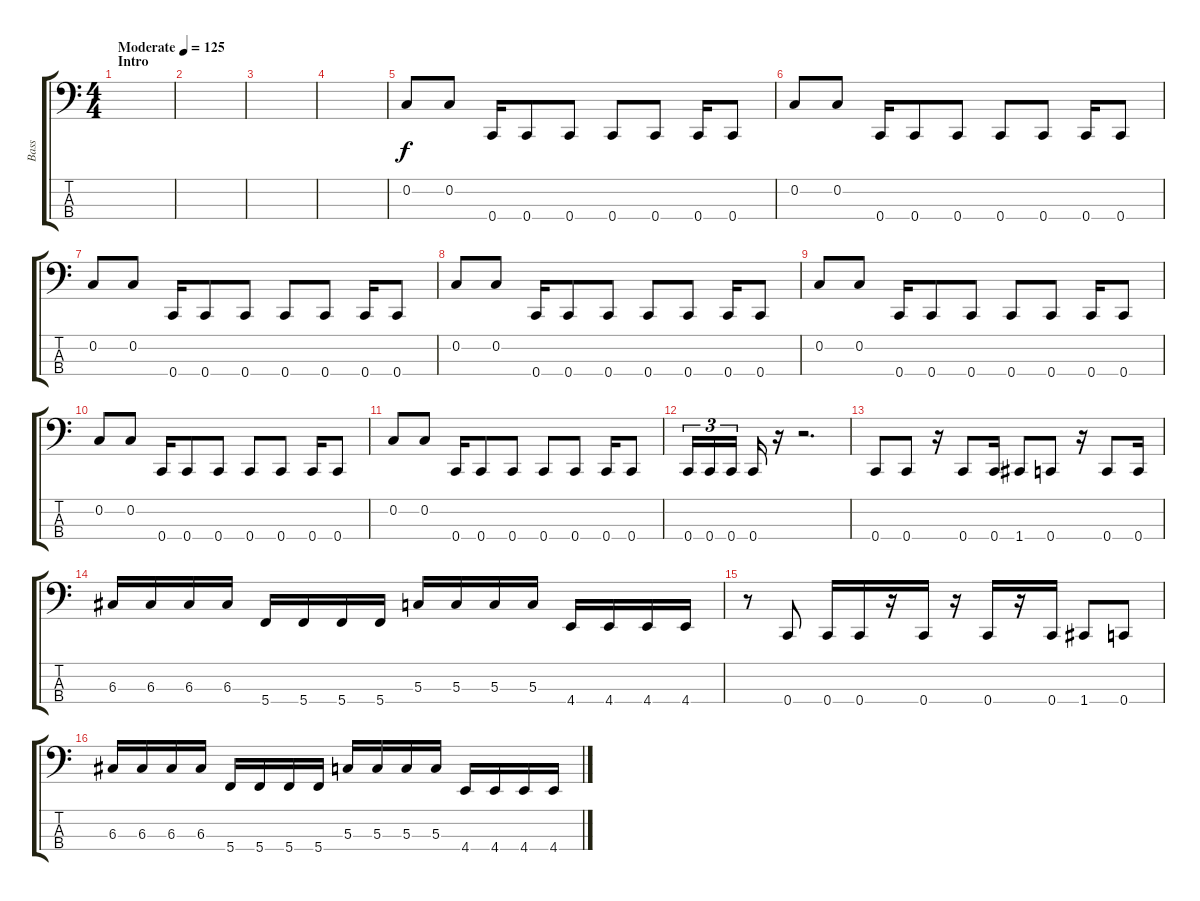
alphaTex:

\track ("Bass" "Bass") {instrument electricbassfinger}
\staff {score tabs}
\tuning (F2 C2 G1 C1) {hide}
\ts (4 4)
\section ("" "Intro")
\tempo (125 "Moderate")
\clef f4
\ks c
|
|
|
|
0.2.8 0.2.8 0.4.16 0.4.8 0.4.8 0.4.8 0.4.8 0.4.16 0.4.8 |
0.2.8 0.2.8 0.4.16 0.4.8 0.4.8 0.4.8 0.4.8 0.4.16 0.4.8 |
0.2.8 0.2.8 0.4.16 0.4.8 0.4.8 0.4.8 0.4.8 0.4.16 0.4.8 |
0.2.8 0.2.8 0.4.16 0.4.8 0.4.8 0.4.8 0.4.8 0.4.16 0.4.8 |
0.2.8 0.2.8 0.4.16 0.4.8 0.4.8 0.4.8 0.4.8 0.4.16 0.4.8 |
0.2.8 0.2.8 0.4.16 0.4.8 0.4.8 0.4.8 0.4.8 0.4.16 0.4.8 |
0.2.8 0.2.8 0.4.16 0.4.8 0.4.8 0.4.8 0.4.8 0.4.16 0.4.8 |
0.4.16{tu (3 2)} 0.4.16{tu (3 2)} 0.4.16{tu (3 2) beam splitsecondary} 0.4.16 r.16 r.2{d} |
0.4.8 0.4.8 r.16 0.4.8 0.4.16 1.4.8 0.4.8 r.16 0.4.8 0.4.16 |
6.3.16 6.3.16 6.3.16 6.3.16 5.4.16 5.4.16 5.4.16 5.4.16 5.3.16 5.3.16 5.3.16 5.3.16 4.4.16 4.4.16 4.4.16 4.4.16 |
r.8 0.4.8 0.4.16 0.4.16 r.16 0.4.16 r.16 0.4.16 r.16 0.4.16 1.4.8 0.4.8 |
6.3.16 6.3.16 6.3.16 6.3.16 5.4.16 5.4.16 5.4.16 5.4.16 5.3.16 5.3.16 5.3.16 5.3.16 4.4.16 4.4.16 4.4.16 4.4.16
